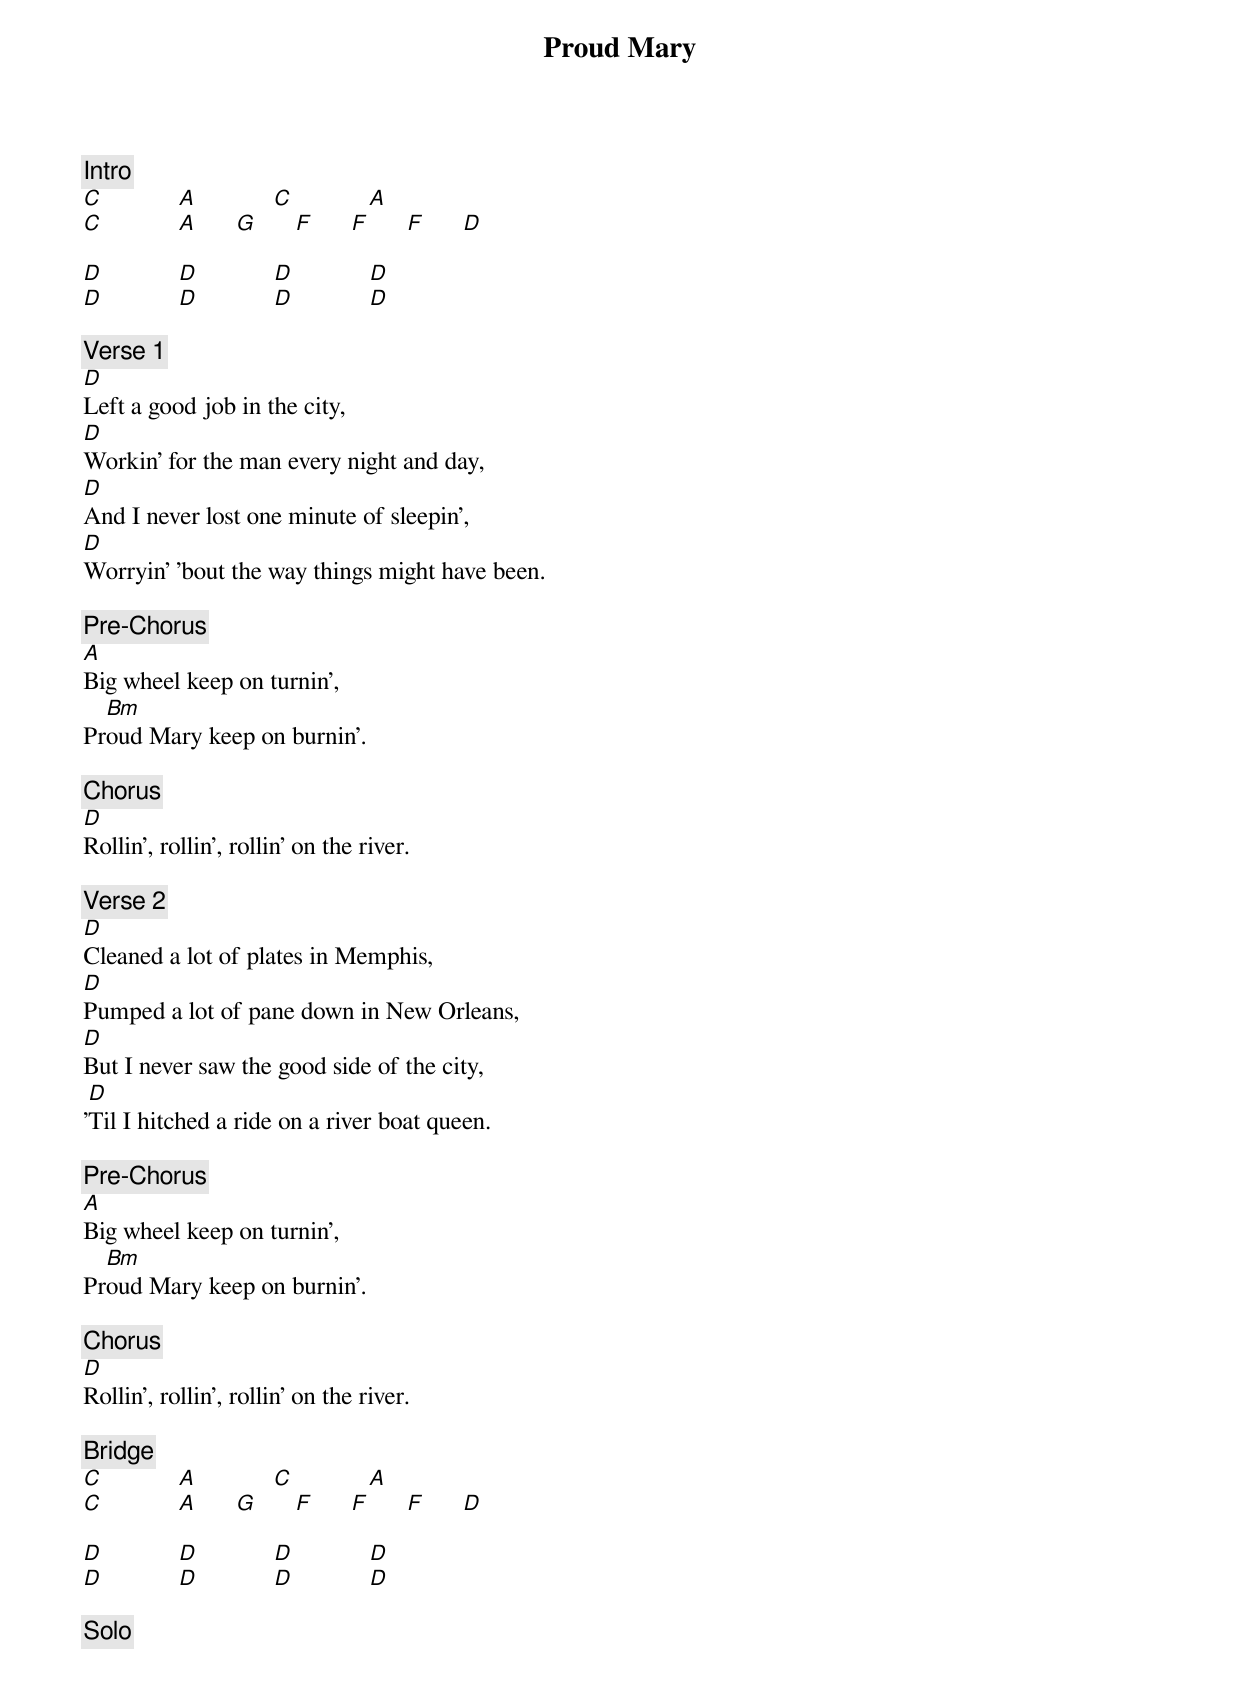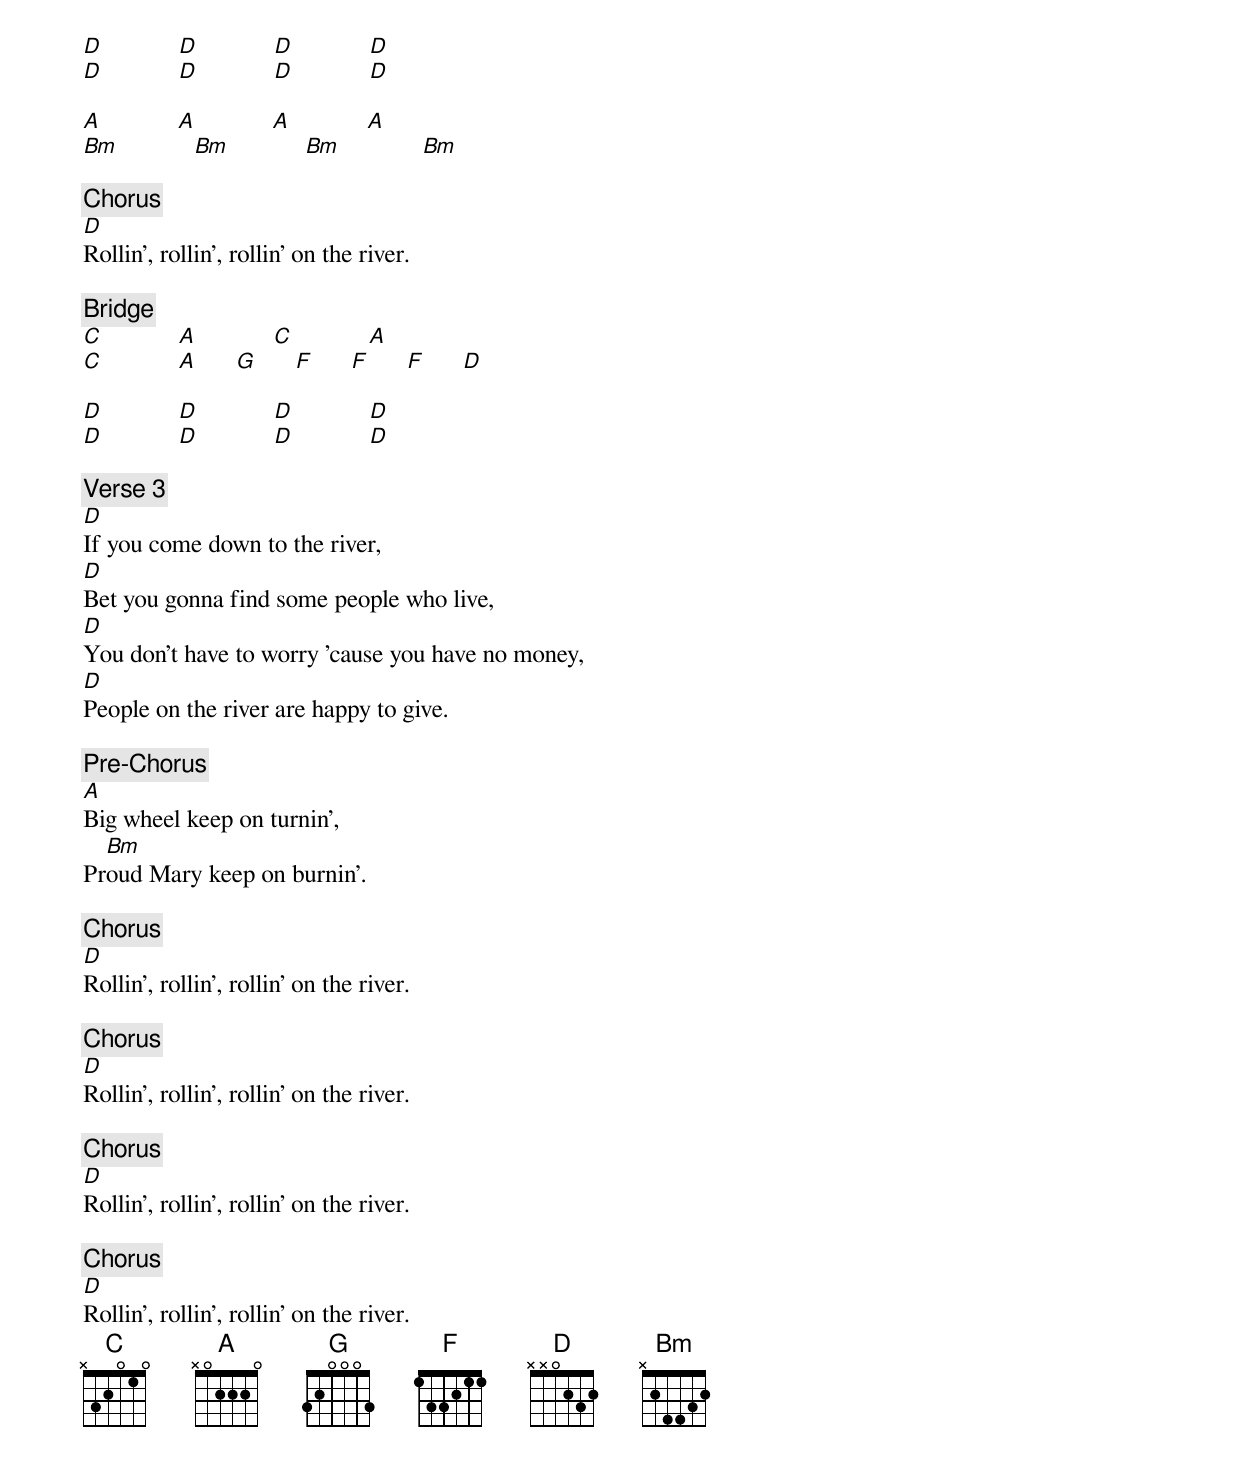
{title: Proud Mary}
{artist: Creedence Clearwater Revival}
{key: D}
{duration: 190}
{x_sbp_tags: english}

{c: Intro}
[C]            [A]            [C]            [A]
[C]            [A]      [G]      [F]      [F]      [F]      [D]

[D]            [D]            [D]            [D]
[D]            [D]            [D]            [D]

{c: Verse 1}
[D]Left a good job in the city,
[D]Workin' for the man every night and day,
[D]And I never lost one minute of sleepin',
[D]Worryin' 'bout the way things might have been.

{c: Pre-Chorus}
[A]Big wheel keep on turnin',
Pr[Bm]oud Mary keep on burnin'.

{c: Chorus}
[D]Rollin', rollin', rollin' on the river.

{c: Verse 2}
[D]Cleaned a lot of plates in Memphis,
[D]Pumped a lot of pane down in New Orleans,
[D]But I never saw the good side of the city,
'[D]Til I hitched a ride on a river boat queen.

{c: Pre-Chorus}
[A]Big wheel keep on turnin',
Pr[Bm]oud Mary keep on burnin'.

{c: Chorus}
[D]Rollin', rollin', rollin' on the river.

{c: Bridge}
[C]            [A]            [C]            [A]
[C]            [A]      [G]      [F]      [F]      [F]      [D]

[D]            [D]            [D]            [D]
[D]            [D]            [D]            [D]

{c: Solo}
[D]            [D]            [D]            [D]
[D]            [D]            [D]            [D]

[A]            [A]            [A]            [A]
[Bm]            [Bm]            [Bm]             [Bm]

{c: Chorus}
[D]Rollin', rollin', rollin' on the river.

{c: Bridge}
[C]            [A]            [C]            [A]
[C]            [A]      [G]      [F]      [F]      [F]      [D]

[D]            [D]            [D]            [D]
[D]            [D]            [D]            [D]

{c: Verse 3}
[D]If you come down to the river,
[D]Bet you gonna find some people who live,
[D]You don't have to worry 'cause you have no money,
[D]People on the river are happy to give.

{c: Pre-Chorus}
[A]Big wheel keep on turnin',
Pr[Bm]oud Mary keep on burnin'.

{c: Chorus}
[D]Rollin', rollin', rollin' on the river.

{c: Chorus}
[D]Rollin', rollin', rollin' on the river.

{c: Chorus}
[D]Rollin', rollin', rollin' on the river.

{c: Chorus}
[D]Rollin', rollin', rollin' on the river.
